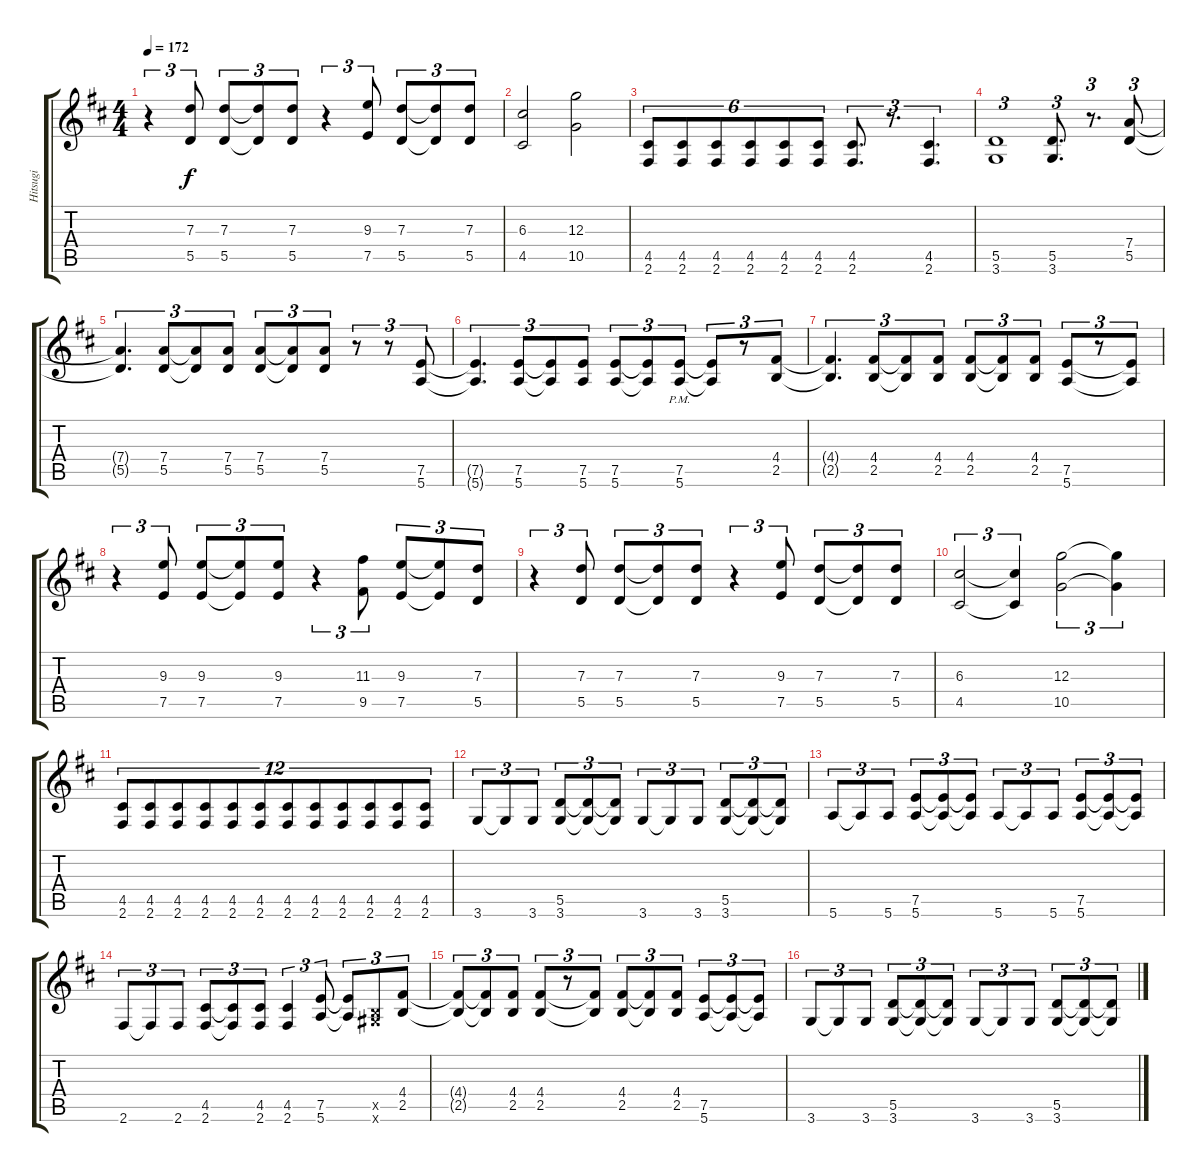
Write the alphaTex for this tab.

\track ("Hitsugi" "Hitsugi") {instrument distortionguitar}
\staff {score tabs}
\tuning (E4 B3 G3 D3 A2 E2) {hide}
\ts (4 4)
\tempo 172
\clef g2
\ks bminor
r.4{tu (3 2) dy f} (7.3 5.5).8{tu (3 2)} (7.3 5.5).8{tu (3 2)} (7.3{t} 5.5{t}).8{tu (3 2)} (7.3 5.5).8{tu (3 2)} r.4{tu (3 2)} (9.3 7.5).8{tu (3 2)} (7.3 5.5).8{tu (3 2)} (7.3{t} 5.5{t}).8{tu (3 2)} (7.3 5.5).8{tu (3 2)} |
(6.3 4.5).2 (12.3 10.5).2 |
(4.5 2.6).8{tu (6 4)} (4.5 2.6).8{tu (6 4)} (4.5 2.6).8{tu (6 4)} (4.5 2.6).8{tu (6 4)} (4.5 2.6).8{tu (6 4)} (4.5 2.6).8{tu (6 4)} (4.5 2.6).8{d tu (3 2)} r.8{d tu (3 2)} (4.5 2.6).4{d tu (3 2)} |
(5.5 3.6).1{tu (3 2)} (5.5 3.6).8{d tu (3 2)} r.8{d tu (3 2)} (7.4 5.5).8{tu (3 2)} |
(7.4{t} 5.5{t}).4{d tu (3 2)} (7.4 5.5).8{tu (3 2)} (7.4{t} 5.5{t}).8{tu (3 2)} (7.4 5.5).8{tu (3 2)} (7.4 5.5).8{tu (3 2)} (7.4{t} 5.5{t}).8{tu (3 2)} (7.4 5.5).8{tu (3 2)} r.8{tu (3 2)} r.8{tu (3 2)} (7.5 5.6).8{tu (3 2)} |
(7.5{t} 5.6{t}).4{d tu (3 2)} (7.5 5.6).8{tu (3 2)} (7.5{t} 5.6{t}).8{tu (3 2)} (7.5 5.6).8{tu (3 2)} (7.5 5.6).8{tu (3 2)} (7.5{t} 5.6{t}).8{tu (3 2)} (7.5{pm} 5.6{pm}).8{tu (3 2)} (7.5{t} 5.6{t}).8{tu (3 2)} r.8{tu (3 2)} (4.4 2.5).8{tu (3 2)} |
(4.4{t} 2.5{t}).4{d tu (3 2)} (4.4 2.5).8{tu (3 2)} (4.4{t} 2.5{t}).8{tu (3 2)} (4.4 2.5).8{tu (3 2)} (4.4 2.5).8{tu (3 2)} (4.4{t} 2.5{t}).8{tu (3 2)} (4.4 2.5).8{tu (3 2)} (7.5 5.6).8{tu (3 2)} r.8{tu (3 2)} (7.5{t} 5.6{t}).8{tu (3 2)} |
r.4{tu (3 2)} (9.3 7.5).8{tu (3 2)} (9.3 7.5).8{tu (3 2)} (9.3{t} 7.5{t}).8{tu (3 2)} (9.3 7.5).8{tu (3 2)} r.4{tu (3 2)} (11.3 9.5).8{tu (3 2)} (9.3 7.5).8{tu (3 2)} (9.3{t} 7.5{t}).8{tu (3 2)} (7.3 5.5).8{tu (3 2)} |
r.4{tu (3 2)} (7.3 5.5).8{tu (3 2)} (7.3 5.5).8{tu (3 2)} (7.3{t} 5.5{t}).8{tu (3 2)} (7.3 5.5).8{tu (3 2)} r.4{tu (3 2)} (9.3 7.5).8{tu (3 2)} (7.3 5.5).8{tu (3 2)} (7.3{t} 5.5{t}).8{tu (3 2)} (7.3 5.5).8{tu (3 2)} |
(6.3 4.5).2{tu (3 2)} (6.3{t} 4.5{t}).4{tu (3 2)} (12.3 10.5).2{tu (3 2)} (12.3{t} 10.5{t}).4{tu (3 2)} |
(4.5 2.6).8{tu (12 8)} (4.5 2.6).8{tu (12 8)} (4.5 2.6).8{tu (12 8)} (4.5 2.6).8{tu (12 8)} (4.5 2.6).8{tu (12 8)} (4.5 2.6).8{tu (12 8)} (4.5 2.6).8{tu (12 8)} (4.5 2.6).8{tu (12 8)} (4.5 2.6).8{tu (12 8)} (4.5 2.6).8{tu (12 8)} (4.5 2.6).8{tu (12 8)} (4.5 2.6).8{tu (12 8)} |
3.6.8{tu (3 2)} 3.6{t}.8{tu (3 2)} 3.6.8{tu (3 2)} (5.5 3.6).8{tu (3 2)} (5.5{t} 3.6{t}).8{tu (3 2)} (5.5{t} 3.6{t}).8{tu (3 2)} 3.6.8{tu (3 2)} 3.6{t}.8{tu (3 2)} 3.6.8{tu (3 2)} (5.5 3.6).8{tu (3 2)} (5.5{t} 3.6{t}).8{tu (3 2)} (5.5{t} 3.6{t}).8{tu (3 2)} |
5.6.8{tu (3 2)} 5.6{t}.8{tu (3 2)} 5.6.8{tu (3 2)} (7.5 5.6).8{tu (3 2)} (7.5{t} 5.6{t}).8{tu (3 2)} (7.5{t} 5.6{t}).8{tu (3 2)} 5.6.8{tu (3 2)} 5.6{t}.8{tu (3 2)} 5.6.8{tu (3 2)} (7.5 5.6).8{tu (3 2)} (7.5{t} 5.6{t}).8{tu (3 2)} (7.5{t} 5.6{t}).8{tu (3 2)} |
2.6.8{tu (3 2)} 2.6{t}.8{tu (3 2)} 2.6.8{tu (3 2)} (4.5 2.6).8{tu (3 2)} (4.5{t} 2.6{t}).8{tu (3 2)} (4.5 2.6).8{tu (3 2)} (4.5 2.6).4{tu (3 2)} (7.5 5.6).8{tu (3 2)} (7.5{t} 5.6{t}).8{tu (3 2)} (2.5{x} 4.6{x}).8{tu (3 2)} (4.4 2.5).8{tu (3 2)} |
(4.4{t} 2.5{t}).8{tu (3 2)} (4.4{t} 2.5{t}).8{tu (3 2)} (4.4 2.5).8{tu (3 2)} (4.4 2.5).8{tu (3 2)} r.8{tu (3 2)} (4.4{t} 2.5{t}).8{tu (3 2)} (4.4 2.5).8{tu (3 2)} (4.4{t} 2.5{t}).8{tu (3 2)} (4.4 2.5).8{tu (3 2)} (7.5 5.6).8{tu (3 2)} (7.5{t} 5.6{t}).8{tu (3 2)} (7.5{t} 5.6{t}).8{tu (3 2)} |
3.6.8{tu (3 2)} 3.6{t}.8{tu (3 2)} 3.6.8{tu (3 2)} (5.5 3.6).8{tu (3 2)} (5.5{t} 3.6{t}).8{tu (3 2)} (5.5{t} 3.6{t}).8{tu (3 2)} 3.6.8{tu (3 2)} 3.6{t}.8{tu (3 2)} 3.6.8{tu (3 2)} (5.5 3.6).8{tu (3 2)} (5.5{t} 3.6{t}).8{tu (3 2)} (5.5{t} 3.6{t}).8{tu (3 2)}
